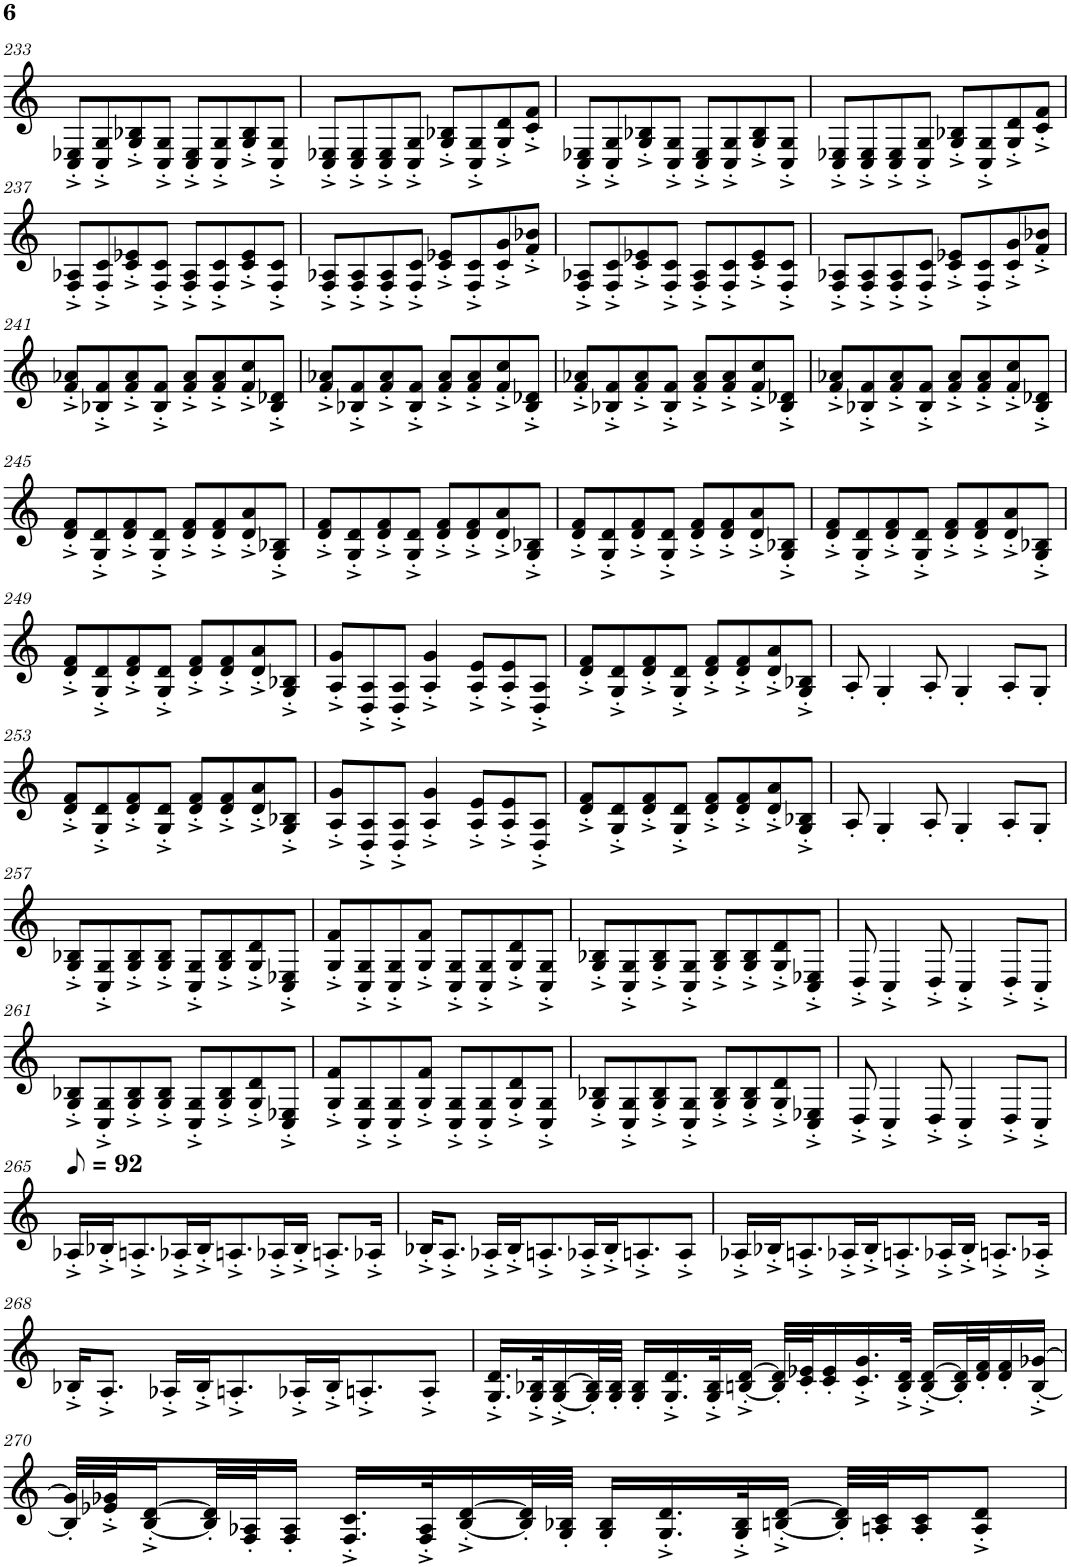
**kern
*part1
*staff1
*I"Marimba
*I'Mrm.
!!LO:PB:g=z
*clefG2
*k[]
*M4/4
=233
8C/'^ 8E-X/'^L
8C/'^ 8G/'^
8G/'^ 8B-X/'^
8C/'^ 8G/'^J
8C/'^ 8E-/'^L
8C/'^ 8G/'^
8G/'^ 8B-/'^
8C/'^ 8G/'^J
=234
8C/'^ 8E-X/'^L
8C/'^ 8E-/'^
8C/'^ 8E-/'^
8C/'^ 8G/'^J
8G/'^ 8B-X/'^L
8C/'^ 8G/'^
8G/'^ 8d/'^
8c/'^ 8f/'^J
=235
8C/'^ 8E-X/'^L
8C/'^ 8G/'^
8G/'^ 8B-X/'^
8C/'^ 8G/'^J
8C/'^ 8E-/'^L
8C/'^ 8G/'^
8G/'^ 8B-/'^
8C/'^ 8G/'^J
=236
8C/'^ 8E-X/'^L
8C/'^ 8E-/'^
8C/'^ 8E-/'^
8C/'^ 8G/'^J
8G/'^ 8B-X/'^L
8C/'^ 8G/'^
8G/'^ 8d/'^
8c/'^ 8f/'^J
!!LO:LB:g=z
=237
8F/'^ 8A-X/'^L
8F/'^ 8c/'^
8c/'^ 8e-X/'^
8F/'^ 8c/'^J
8F/'^ 8A-/'^L
8F/'^ 8c/'^
8c/'^ 8e-/'^
8F/'^ 8c/'^J
=238
8F/'^ 8A-X/'^L
8F/'^ 8A-/'^
8F/'^ 8A-/'^
8F/'^ 8c/'^J
8c/'^ 8e-X/'^L
8F/'^ 8c/'^
8c/'^ 8g/'^
8f/'^ 8b-X/'^J
=239
8F/'^ 8A-X/'^L
8F/'^ 8c/'^
8c/'^ 8e-X/'^
8F/'^ 8c/'^J
8F/'^ 8A-/'^L
8F/'^ 8c/'^
8c/'^ 8e-/'^
8F/'^ 8c/'^J
=240
8F/'^ 8A-X/'^L
8F/'^ 8A-/'^
8F/'^ 8A-/'^
8F/'^ 8c/'^J
8c/'^ 8e-X/'^L
8F/'^ 8c/'^
8c/'^ 8g/'^
8f/'^ 8b-X/'^J
!!LO:LB:g=z
=241
8f/'^ 8a-X/'^L
8B-X/'^ 8f/'^
8f/'^ 8a-/'^
8B-/'^ 8f/'^J
8f/'^ 8a-/'^L
8f/'^ 8a-/'^
8f/'^ 8cc/'^
8B-/'^ 8d-X/'^J
=242
8f/'^ 8a-X/'^L
8B-X/'^ 8f/'^
8f/'^ 8a-/'^
8B-/'^ 8f/'^J
8f/'^ 8a-/'^L
8f/'^ 8a-/'^
8f/'^ 8cc/'^
8B-/'^ 8d-X/'^J
=243
8f/'^ 8a-X/'^L
8B-X/'^ 8f/'^
8f/'^ 8a-/'^
8B-/'^ 8f/'^J
8f/'^ 8a-/'^L
8f/'^ 8a-/'^
8f/'^ 8cc/'^
8B-/'^ 8d-X/'^J
=244
8f/'^ 8a-X/'^L
8B-X/'^ 8f/'^
8f/'^ 8a-/'^
8B-/'^ 8f/'^J
8f/'^ 8a-/'^L
8f/'^ 8a-/'^
8f/'^ 8cc/'^
8B-/'^ 8d-X/'^J
!!LO:LB:g=z
=245
8d/'^ 8f/'^L
8G/'^ 8d/'^
8d/'^ 8f/'^
8G/'^ 8d/'^J
8d/'^ 8f/'^L
8d/'^ 8f/'^
8d/'^ 8a/'^
8G/'^ 8B-X/'^J
=246
8d/'^ 8f/'^L
8G/'^ 8d/'^
8d/'^ 8f/'^
8G/'^ 8d/'^J
8d/'^ 8f/'^L
8d/'^ 8f/'^
8d/'^ 8a/'^
8G/'^ 8B-X/'^J
=247
8d/'^ 8f/'^L
8G/'^ 8d/'^
8d/'^ 8f/'^
8G/'^ 8d/'^J
8d/'^ 8f/'^L
8d/'^ 8f/'^
8d/'^ 8a/'^
8G/'^ 8B-X/'^J
=248
8d/'^ 8f/'^L
8G/'^ 8d/'^
8d/'^ 8f/'^
8G/'^ 8d/'^J
8d/'^ 8f/'^L
8d/'^ 8f/'^
8d/'^ 8a/'^
8G/'^ 8B-X/'^J
!!LO:LB:g=z
=249
8d/'^ 8f/'^L
8G/'^ 8d/'^
8d/'^ 8f/'^
8G/'^ 8d/'^J
8d/'^ 8f/'^L
8d/'^ 8f/'^
8d/'^ 8a/'^
8G/'^ 8B-X/'^J
=250
8A/'^ 8g/'^L
8D/'^ 8A/'^
8D/'^ 8A/'^J
4A/'^ 4g/'^
8A/'^ 8e/'^L
8A/'^ 8e/'^
8D/'^ 8A/'^J
=251
8d/'^ 8f/'^L
8G/'^ 8d/'^
8d/'^ 8f/'^
8G/'^ 8d/'^J
8d/'^ 8f/'^L
8d/'^ 8f/'^
8d/'^ 8a/'^
8G/'^ 8B-X/'^J
=252
8A'/
4G'/
8A'/
4G'/
8A'/L
8G'/J
!!LO:LB:g=z
=253
8d/'^ 8f/'^L
8G/'^ 8d/'^
8d/'^ 8f/'^
8G/'^ 8d/'^J
8d/'^ 8f/'^L
8d/'^ 8f/'^
8d/'^ 8a/'^
8G/'^ 8B-X/'^J
=254
8A/'^ 8g/'^L
8D/'^ 8A/'^
8D/'^ 8A/'^J
4A/'^ 4g/'^
8A/'^ 8e/'^L
8A/'^ 8e/'^
8D/'^ 8A/'^J
=255
8d/'^ 8f/'^L
8G/'^ 8d/'^
8d/'^ 8f/'^
8G/'^ 8d/'^J
8d/'^ 8f/'^L
8d/'^ 8f/'^
8d/'^ 8a/'^
8G/'^ 8B-X/'^J
=256
8A'/
4G'/
8A'/
4G'/
8A'/L
8G'/J
!!LO:LB:g=z
=257
8G/'^ 8B-X/'^L
8C/'^ 8G/'^
8G/'^ 8B-/'^
8G/'^ 8B-/'^J
8C/'^ 8G/'^L
8G/'^ 8B-/'^
8G/'^ 8d/'^
8C/'^ 8E-X/'^J
=258
8G/'^ 8f/'^L
8C/'^ 8G/'^
8C/'^ 8G/'^
8G/'^ 8f/'^J
8C/'^ 8G/'^L
8C/'^ 8G/'^
8G/'^ 8d/'^
8C/'^ 8G/'^J
=259
8G/'^ 8B-X/'^L
8C/'^ 8G/'^
8G/'^ 8B-/'^
8C/'^ 8G/'^J
8G/'^ 8B-/'^L
8G/'^ 8B-/'^
8G/'^ 8d/'^
8C/'^ 8E-X/'^J
=260
8D'^/
4C'^/
8D'^/
4C'^/
8D'^/L
8C'^/J
!!LO:LB:g=z
=261
8G/'^ 8B-X/'^L
8C/'^ 8G/'^
8G/'^ 8B-/'^
8G/'^ 8B-/'^J
8C/'^ 8G/'^L
8G/'^ 8B-/'^
8G/'^ 8d/'^
8C/'^ 8E-X/'^J
=262
8G/'^ 8f/'^L
8C/'^ 8G/'^
8C/'^ 8G/'^
8G/'^ 8f/'^J
8C/'^ 8G/'^L
8C/'^ 8G/'^
8G/'^ 8d/'^
8C/'^ 8G/'^J
=263
8G/'^ 8B-X/'^L
8C/'^ 8G/'^
8G/'^ 8B-/'^
8C/'^ 8G/'^J
8G/'^ 8B-/'^L
8G/'^ 8B-/'^
8G/'^ 8d/'^
8C/'^ 8E-X/'^J
=264
8D'^/
4C'^/
8D'^/
4C'^/
8D'^/L
8C'^/J
!!LO:LB:g=z
=265
*MM46
16A-X'^/LL
16B-X'^/J
8.An'^/
16A-X'^/L
16B-'^/J
8.An'^/
16A-X'^/L
16B-'^/JJ
8.An'^/L
16A-X'^/Jk
=266
16B-X'^/KL
8.A'^/J
16A-X'^/LL
16B-'^/J
8.An'^/
16A-X'^/L
16B-'^/J
8.An'^/
8A'^/J
=267
16A-X'^/LL
16B-X'^/J
8.An'^/
16A-X'^/L
16B-'^/J
8.An'^/
16A-X'^/L
16B-'^/JJ
8.An'^/L
16A-X'^/Jk
!!LO:LB:g=z
=268
16B-X'^/KL
8.A'^/J
16A-X'^/LL
16B-'^/J
8.An'^/
16A-X'^/L
16B-'^/J
8.An'^/
8A'^/J
=269
16.G/'^ 16.d/'^LL
32G/'^ 32B-X/'^K
[16G/'^ [16B-/'^
32G/]' 32B-/]'L
32G/' 32B-/'JJJ
16G/' 16B-/'LL
16.G/'^ 16.d/'^
32G/'^ 32B-/'^K
[16Bn/'^ [16d/'^JJ
32B/]' 32d/]'LLL
32c/' 32e-X/'J
16c/' 16e-/'
16.c/'^ 16.g/'^
32B/'^ 32d/'^JJk
[16B/'^ [16d/'^LL
32B/]' 32d/]'L
32d/' 32f/'J
16d/' 16f/'
[16B/'^ [16g-X/'^JJ
!!LO:LB:g=z
=270
32B/]' 32g-/]'LLL
32e-X/'^ 32g-X/'^J
[16B/'^ [16d/'^
32B/]' 32d/]'L
32F/' 32A-X/'J
16F/' 16A-/'JJ
16.F/'^ 16.c/'^LL
32F/'^ 32A-/'^K
[16B/'^ [16d/'^
32B/]' 32d/]'L
32G/' 32B-X/'JJJ
16G/' 16B-/'LL
16.G/'^ 16.d/'^
32G/'^ 32B-/'^K
[16Bn/'^ [16d/'^JJ
32B/]' 32d/]'LLL
32An/' 32c/'J
16A/' 16c/'J
8A/'^ 8d/'^J
=
*-
